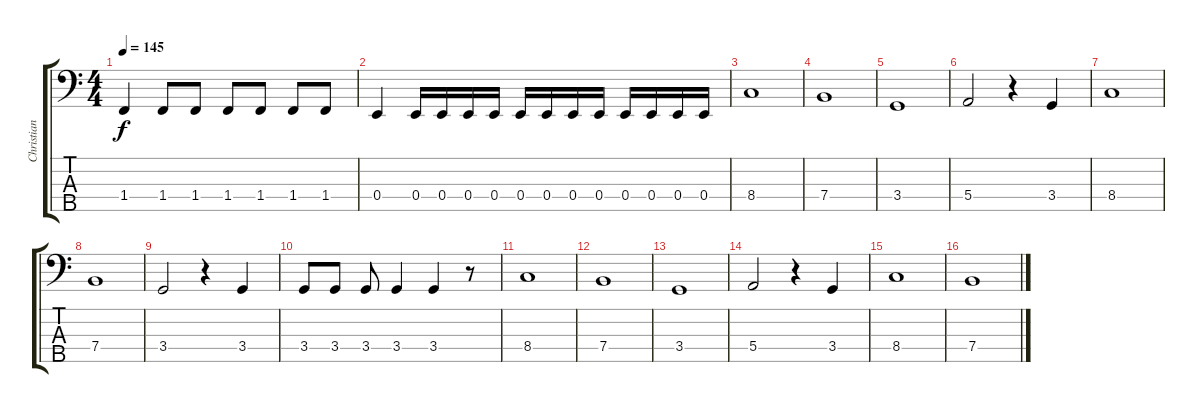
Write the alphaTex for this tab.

\track ("Christian Olde Wolbers" "Christian ") {instrument electricbassfinger}
\staff {score tabs}
\tuning (G2 D2 A1 E1 B0) {hide}
\ts (4 4)
\tempo 145
\clef f4
\ks c
1.4.4{dy f} 1.4.8 1.4.8 1.4.8 1.4.8 1.4.8 1.4.8 |
0.4.4 0.4.16 0.4.16 0.4.16 0.4.16 0.4.16 0.4.16 0.4.16 0.4.16 0.4.16 0.4.16 0.4.16 0.4.16 |
8.4.1 |
7.4.1 |
3.4.1 |
5.4.2 r.4 3.4.4 |
8.4.1 |
7.4.1 |
3.4.2 r.4 3.4.4 |
3.4.8 3.4.8 3.4.8 3.4.4 3.4.4 r.8 |
8.4.1 |
7.4.1 |
3.4.1 |
5.4.2 r.4 3.4.4 |
8.4.1 |
7.4.1
